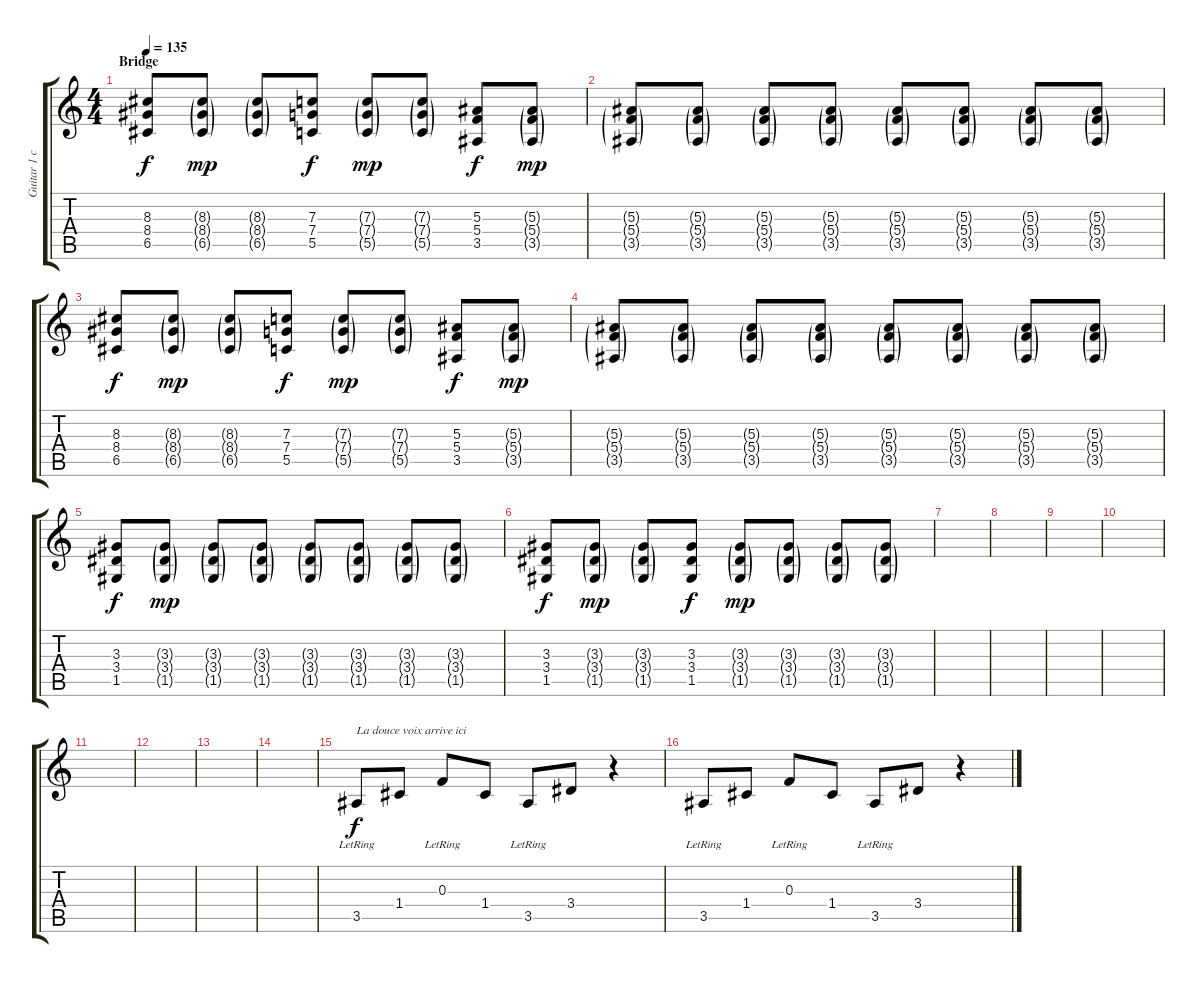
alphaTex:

\track ("Guitar 1 clean" "Guitar 1 c") {instrument electricguitarclean}
\staff {score tabs}
\tuning (D4 A3 F3 C3 G2 C2) {hide}
\ts (4 4)
\section ("" "Bridge")
\tempo 135
\clef g2
\ks c
(8.3 8.4 6.5).8{dy f} (8.3{g} 8.4{g} 6.5{g}).8{dy mp} (8.3{g} 8.4{g} 6.5{g}).8 (7.3 7.4 5.5).8{dy f} (7.3{g} 7.4{g} 5.5{g}).8{dy mp} (7.3{g} 7.4{g} 5.5{g}).8 (5.3 5.4 3.5).8{dy f} (5.3{g} 5.4{g} 3.5{g}).8{dy mp} |
(5.3{g} 5.4{g} 3.5{g}).8 (5.3{g} 5.4{g} 3.5{g}).8 (5.3{g} 5.4{g} 3.5{g}).8 (5.3{g} 5.4{g} 3.5{g}).8 (5.3{g} 5.4{g} 3.5{g}).8 (5.3{g} 5.4{g} 3.5{g}).8 (5.3{g} 5.4{g} 3.5{g}).8 (5.3{g} 5.4{g} 3.5{g}).8 |
(8.3 8.4 6.5).8{dy f} (8.3{g} 8.4{g} 6.5{g}).8{dy mp} (8.3{g} 8.4{g} 6.5{g}).8 (7.3 7.4 5.5).8{dy f} (7.3{g} 7.4{g} 5.5{g}).8{dy mp} (7.3{g} 7.4{g} 5.5{g}).8 (5.3 5.4 3.5).8{dy f} (5.3{g} 5.4{g} 3.5{g}).8{dy mp} |
(5.3{g} 5.4{g} 3.5{g}).8 (5.3{g} 5.4{g} 3.5{g}).8 (5.3{g} 5.4{g} 3.5{g}).8 (5.3{g} 5.4{g} 3.5{g}).8 (5.3{g} 5.4{g} 3.5{g}).8 (5.3{g} 5.4{g} 3.5{g}).8 (5.3{g} 5.4{g} 3.5{g}).8 (5.3{g} 5.4{g} 3.5{g}).8 |
(3.3 3.4 1.5).8{dy f} (3.3{g} 3.4{g} 1.5{g}).8{dy mp} (3.3{g} 3.4{g} 1.5{g}).8 (3.3{g} 3.4{g} 1.5{g}).8 (3.3{g} 3.4{g} 1.5{g}).8 (3.3{g} 3.4{g} 1.5{g}).8 (3.3{g} 3.4{g} 1.5{g}).8 (3.3{g} 3.4{g} 1.5{g}).8 |
(3.3 3.4 1.5).8{dy f} (3.3{g} 3.4{g} 1.5{g}).8{dy mp} (3.3{g} 3.4{g} 1.5{g}).8 (3.3 3.4 1.5).8{dy f} (3.3{g} 3.4{g} 1.5{g}).8{dy mp} (3.3{g} 3.4{g} 1.5{g}).8 (3.3{g} 3.4{g} 1.5{g}).8 (3.3{g} 3.4{g} 1.5{g}).8 |
|
|
|
|
|
|
|
|
3.5{lr}.8{txt "La douce voix arrive ici" dy f} 1.4.8 0.3{lr}.8 1.4.8 3.5{lr}.8 3.4.8 r.4 |
3.5{lr}.8 1.4.8 0.3{lr}.8 1.4.8 3.5{lr}.8 3.4.8 r.4
